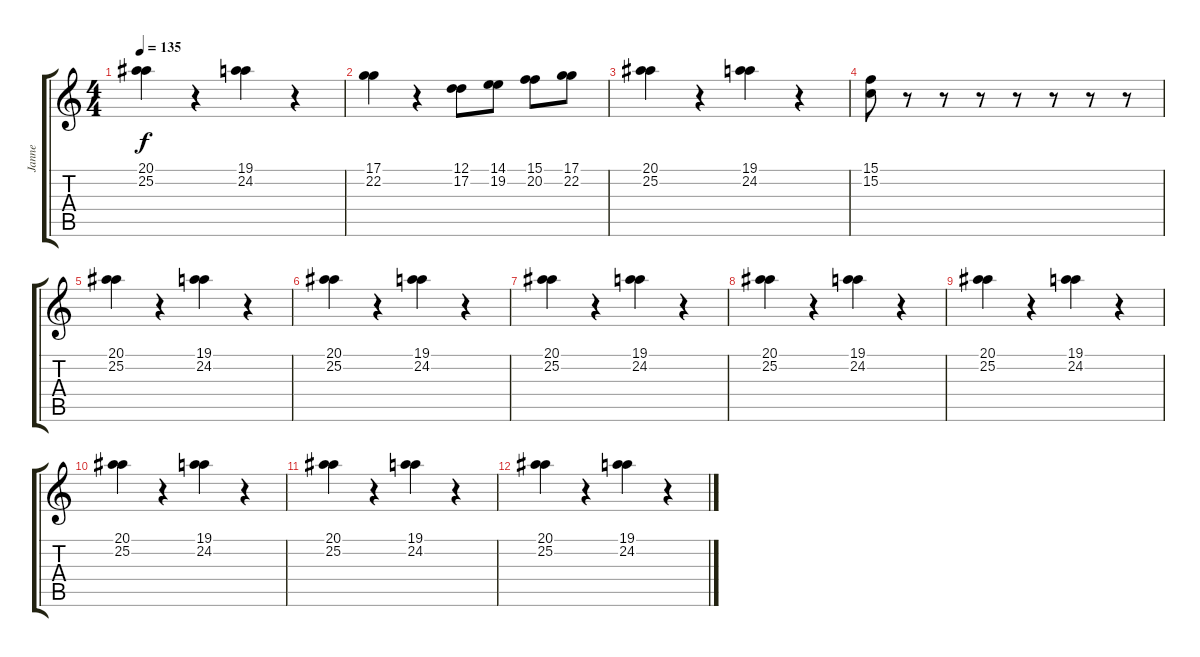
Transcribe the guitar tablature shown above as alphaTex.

\track ("Janne" "Janne") {instrument stringensemble1}
\staff {score tabs}
\tuning (D4 A3 F3 C3 G2 D2) {hide}
\ts (4 4)
\tempo 135
\clef g2
\ks c
(20.1 25.2).4{dy f} r.4 (19.1 24.2).4 r.4 |
(17.1 22.2).4 r.4 (12.1 17.2).8 (14.1 19.2).8 (15.1 20.2).8 (17.1 22.2).8 |
(20.1 25.2).4 r.4 (19.1 24.2).4 r.4 |
(15.1 15.2).8 r.8 r.8 r.8 r.8 r.8 r.8 r.8 |
(20.1 25.2).4 r.4 (19.1 24.2).4 r.4 |
(20.1 25.2).4 r.4 (19.1 24.2).4 r.4 |
(20.1 25.2).4 r.4 (19.1 24.2).4 r.4 |
(20.1 25.2).4 r.4 (19.1 24.2).4 r.4 |
(20.1 25.2).4 r.4 (19.1 24.2).4 r.4 |
(20.1 25.2).4 r.4 (19.1 24.2).4 r.4 |
(20.1 25.2).4 r.4 (19.1 24.2).4 r.4 |
(20.1 25.2).4 r.4 (19.1 24.2).4 r.4
